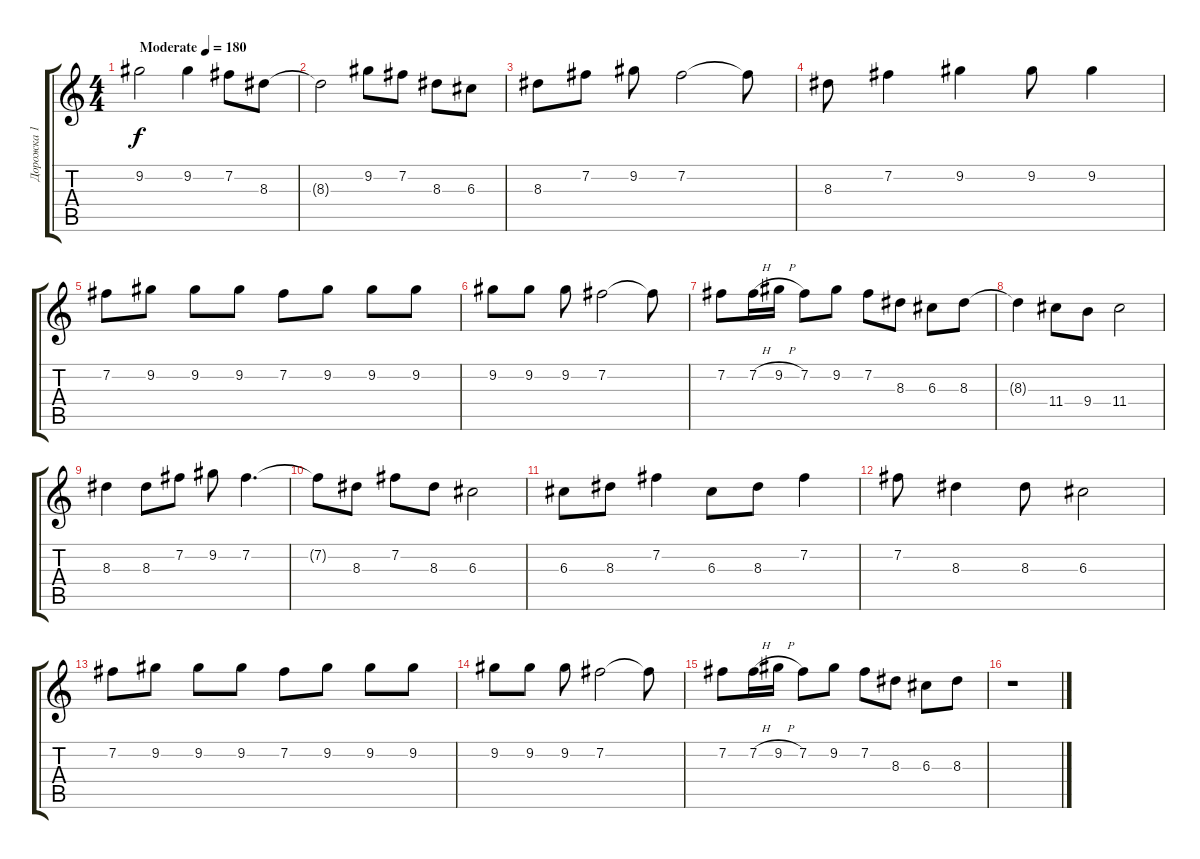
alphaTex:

\track ("Дорожка 1" "Дорожка 1") {instrument distortionguitar}
\staff {score tabs}
\tuning (E4 B3 G3 D3 A2 E2) {hide}
\ts (4 4)
\tempo (180 "Moderate")
\clef g2
\ks c
9.2.2{dy f instrument distortionguitar} 9.2.4 7.2.8 8.3.8 |
8.3{t}.2 9.2.8 7.2.8 8.3.8 6.3.8 |
8.3.8 7.2.8 9.2.8 7.2.2 7.2{t}.8 |
8.3.8 7.2.4 9.2.4 9.2.8 9.2.4 |
7.2.8 9.2.8 9.2.8 9.2.8 7.2.8 9.2.8 9.2.8 9.2.8 |
9.2.8 9.2.8 9.2.8 7.2.2 7.2{t}.8 |
7.2.8 7.2{h}.16 9.2{h}.16 7.2.8 9.2.8 7.2.8 8.3.8 6.3.8 8.3.8 |
8.3{t}.4 11.4.8 9.4.8 11.4.2 |
8.3.4 8.3.8 7.2.8 9.2.8 7.2.4{d} |
7.2{t}.8 8.3.8 7.2.8 8.3.8 6.3.2 |
6.3.8 8.3.8 7.2.4 6.3.8 8.3.8 7.2.4 |
7.2.8 8.3.4 8.3.8 6.3.2 |
7.2.8 9.2.8 9.2.8 9.2.8 7.2.8 9.2.8 9.2.8 9.2.8 |
9.2.8 9.2.8 9.2.8 7.2.2 7.2{t}.8 |
7.2.8 7.2{h}.16 9.2{h}.16 7.2.8 9.2.8 7.2.8 8.3.8 6.3.8 8.3.8 |
r.1
